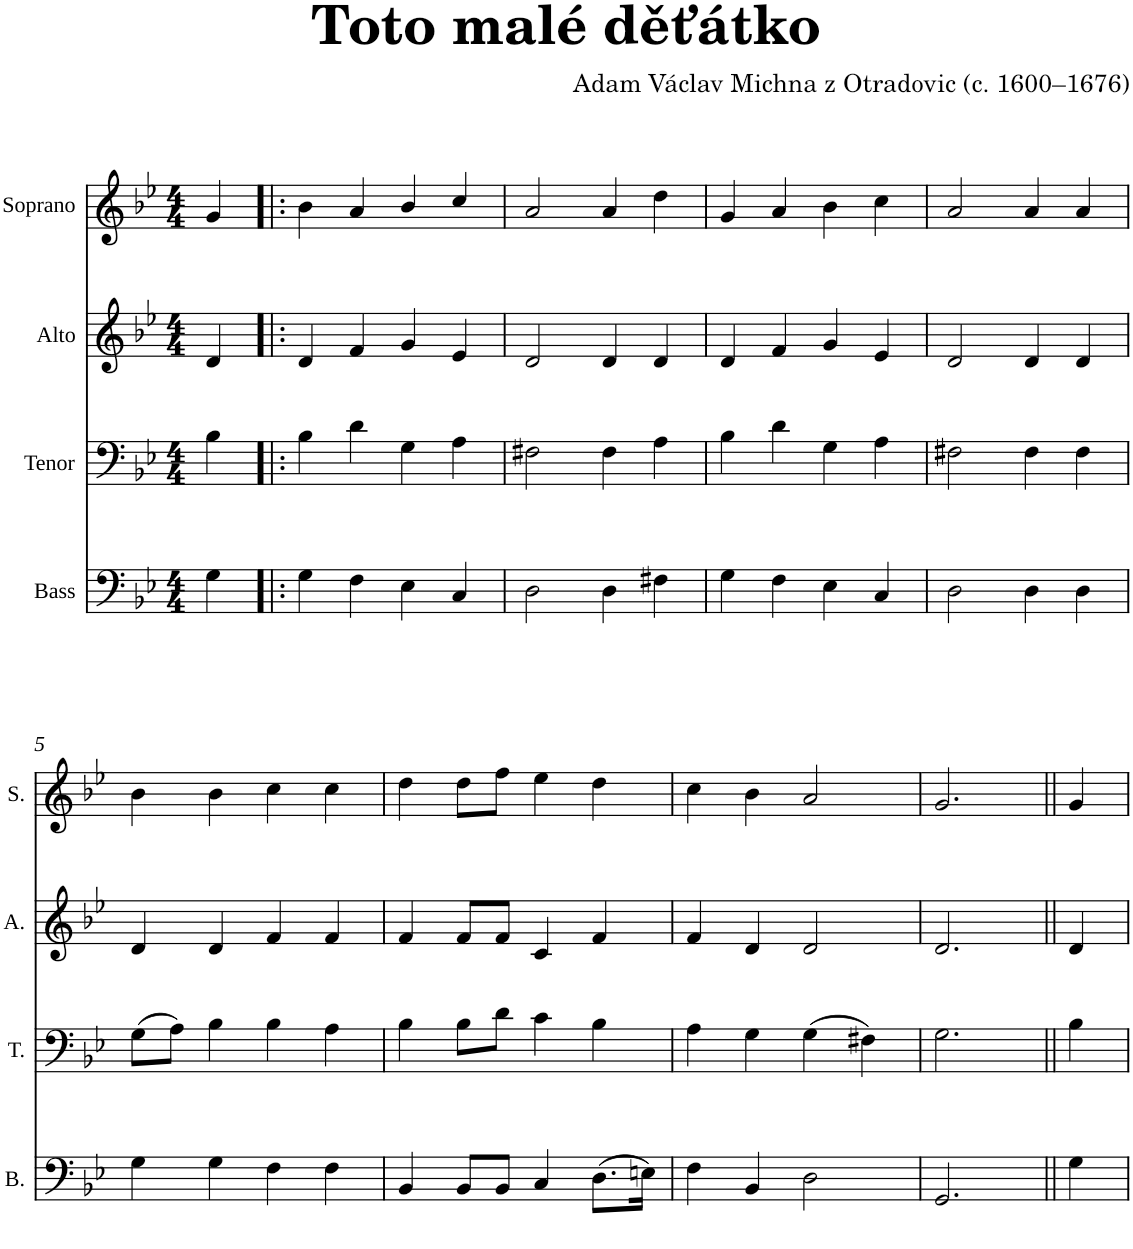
**kern	**kern	**kern	**kern
*part4	*part3	*part2	*part1
*staff4	*staff3	*staff2	*staff1
*I"Bass	*I"Tenor	*I"Alto	*I"Soprano
*I'B.	*I'T.	*I'A.	*I'S.
*clefF4	*clefF4	*clefG2	*clefG2
*k[b-e-]	*k[b-e-]	*k[b-e-]	*k[b-e-]
*B-:	*B-:	*B-:	*B-:
*M4/4	*M4/4	*M4/4	*M4/4
=	=	=	=
4G\	4B-\	4d/	4g/
=1!|:	=1!|:	=1!|:	=1!|:
4G\	4B-\	4d/	4b-\
4F\	4d\	4f/	4a/
4E-\	4G\	4g/	4b-/
4C/	4A\	4e-/	4cc/
=2	=2	=2	=2
2D\	2F#X\	2d/	2a/
4D\	4F#\	4d/	4a/
4F#X\	4A\	4d/	4dd\
=3	=3	=3	=3
4G\	4B-\	4d/	4g/
4F\	4d\	4f/	4a/
4E-\	4G\	4g/	4b-\
4C/	4A\	4e-/	4cc\
=4	=4	=4	=4
2D\	2F#X\	2d/	2a/
4D\	4F#\	4d/	4a/
4D\	4F#\	4d/	4a/
!!LO:LB:g=z
=5	=5	=5	=5
4G\	(>8G\L	4d/	4b-\
.	8A\J)	.	.
4G\	4B-\	4d/	4b-\
4F\	4B-\	4f/	4cc\
4F\	4A\	4f/	4cc\
=6	=6	=6	=6
4BB-/	4B-\	4f/	4dd\
8BB-/L	8B-\L	8f/L	8dd\L
8BB-/J	8d\J	8f/J	8ff\J
4C/	4c\	4c/	4ee-\
(>8.D\L	4B-\	4f/	4dd\
16En\Jk)	.	.	.
=7	=7	=7	=7
4F\	4A\	4f/	4cc\
4BB-/	4G\	4d/	4b-\
2D\	(>4G\	2d/	2a/
.	4F#X\)	.	.
=8	=8	=8	=8
2.GG/	2.G\	2.d/	2.g/
=9||	=9||	=9||	=9||
4G\	4B-\	4d/	4g/
=	=	=	=
*-	*-	*-	*-
